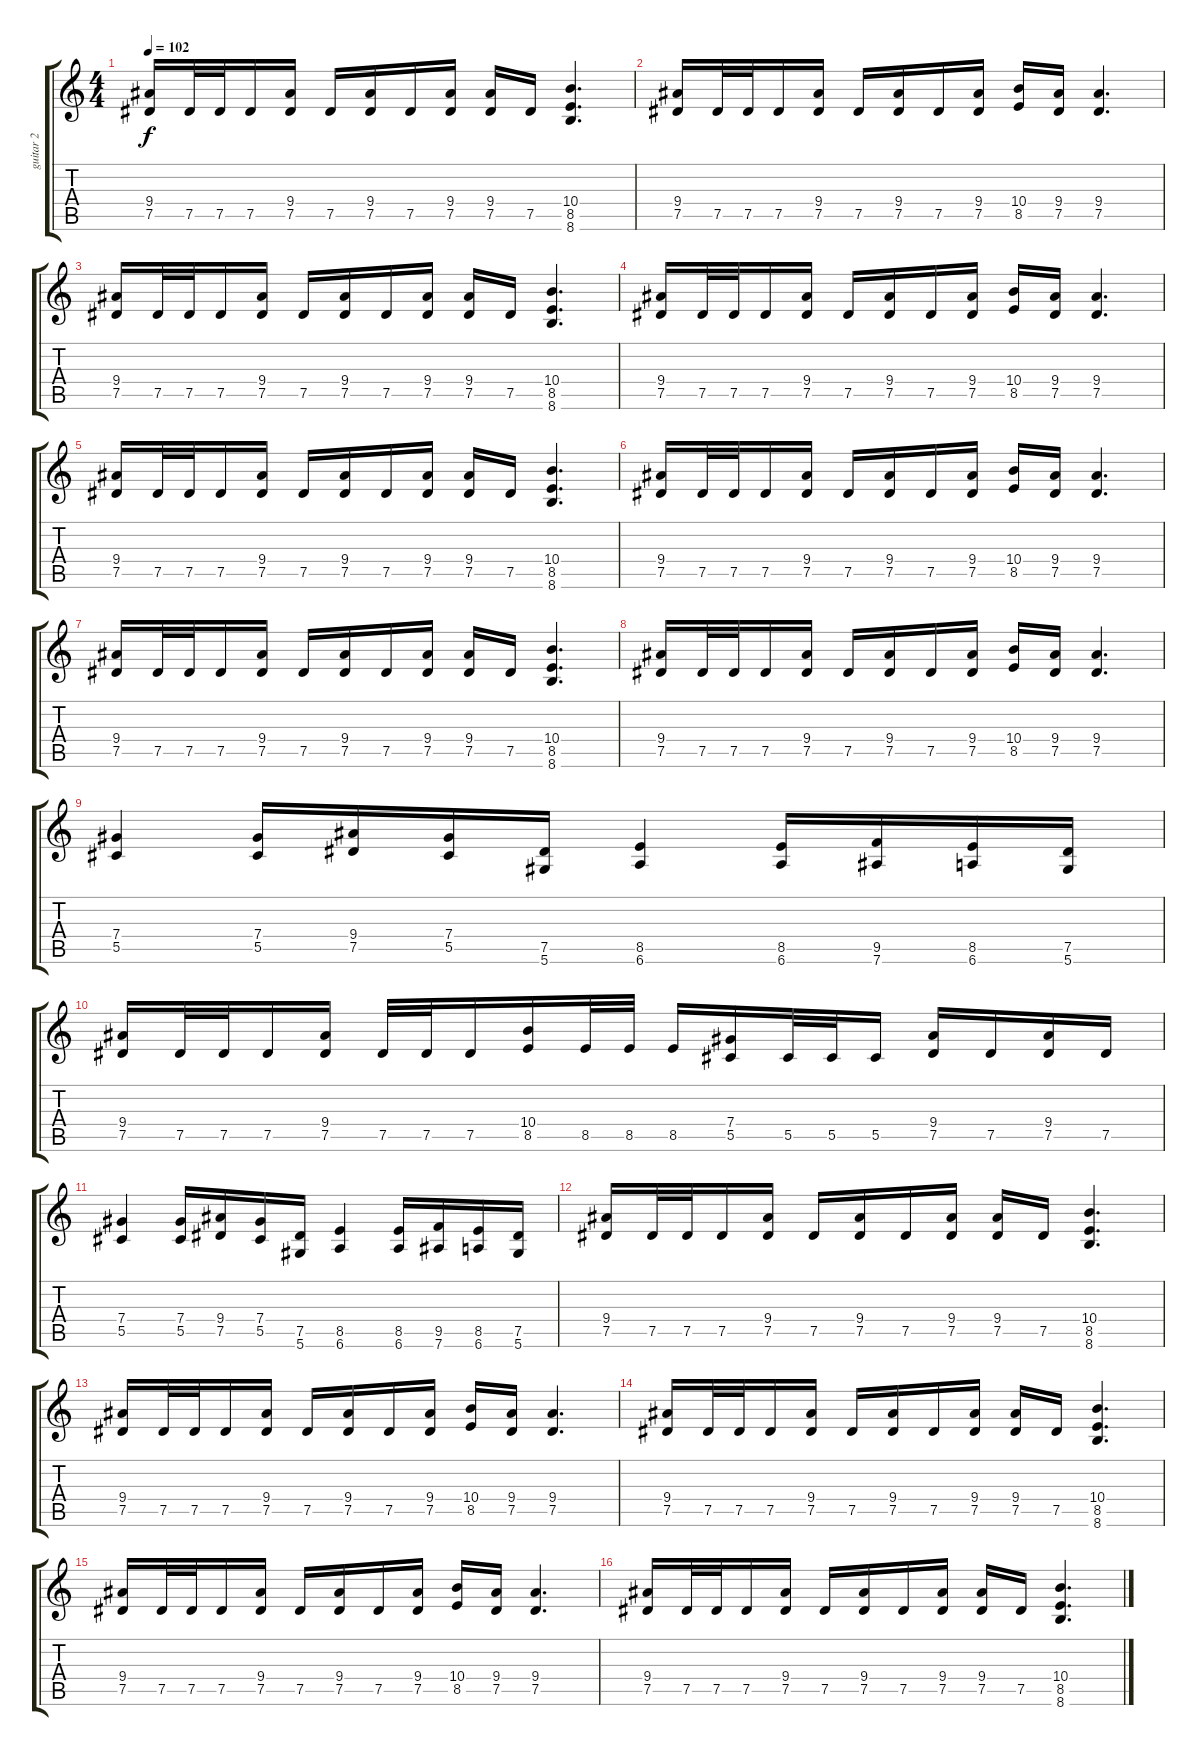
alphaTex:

\track ("guitar 2" "guitar 2") {solo instrument distortionguitar}
\staff {score tabs}
\tuning (Eb4 Bb3 Gb3 Db3 Ab2 Eb2) {hide}
\ts (4 4)
\tempo 102
\clef g2
\ks c
(9.4 7.5).16{dy f} 7.5.32 7.5.32 7.5.16 (9.4 7.5).16 7.5.16 (9.4 7.5).16 7.5.16 (9.4 7.5).16 (9.4 7.5).16 7.5.16 (10.4 8.5 8.6).4{d} |
(9.4 7.5).16 7.5.32 7.5.32 7.5.16 (9.4 7.5).16 7.5.16 (9.4 7.5).16 7.5.16 (9.4 7.5).16 (10.4 8.5).16 (9.4 7.5).16 (9.4 7.5).4{d} |
(9.4 7.5).16 7.5.32 7.5.32 7.5.16 (9.4 7.5).16 7.5.16 (9.4 7.5).16 7.5.16 (9.4 7.5).16 (9.4 7.5).16 7.5.16 (10.4 8.5 8.6).4{d} |
(9.4 7.5).16 7.5.32 7.5.32 7.5.16 (9.4 7.5).16 7.5.16 (9.4 7.5).16 7.5.16 (9.4 7.5).16 (10.4 8.5).16 (9.4 7.5).16 (9.4 7.5).4{d} |
(9.4 7.5).16 7.5.32 7.5.32 7.5.16 (9.4 7.5).16 7.5.16 (9.4 7.5).16 7.5.16 (9.4 7.5).16 (9.4 7.5).16 7.5.16 (10.4 8.5 8.6).4{d} |
(9.4 7.5).16 7.5.32 7.5.32 7.5.16 (9.4 7.5).16 7.5.16 (9.4 7.5).16 7.5.16 (9.4 7.5).16 (10.4 8.5).16 (9.4 7.5).16 (9.4 7.5).4{d} |
(9.4 7.5).16 7.5.32 7.5.32 7.5.16 (9.4 7.5).16 7.5.16 (9.4 7.5).16 7.5.16 (9.4 7.5).16 (9.4 7.5).16 7.5.16 (10.4 8.5 8.6).4{d} |
(9.4 7.5).16 7.5.32 7.5.32 7.5.16 (9.4 7.5).16 7.5.16 (9.4 7.5).16 7.5.16 (9.4 7.5).16 (10.4 8.5).16 (9.4 7.5).16 (9.4 7.5).4{d} |
(7.4 5.5).4 (7.4 5.5).16 (9.4 7.5).16 (7.4 5.5).16 (7.5 5.6).16 (8.5 6.6).4 (8.5 6.6).16 (9.5 7.6).16 (8.5 6.6).16 (7.5 5.6).16 |
(9.4 7.5).16 7.5.32 7.5.32 7.5.16 (9.4 7.5).16 7.5.32 7.5.32 7.5.16 (10.4 8.5).16 8.5.32 8.5.32 8.5.16 (7.4 5.5).16 5.5.32 5.5.32 5.5.16 (9.4 7.5).16 7.5.16 (9.4 7.5).16 7.5.16 |
(7.4 5.5).4 (7.4 5.5).16 (9.4 7.5).16 (7.4 5.5).16 (7.5 5.6).16 (8.5 6.6).4 (8.5 6.6).16 (9.5 7.6).16 (8.5 6.6).16 (7.5 5.6).16 |
(9.4 7.5).16 7.5.32 7.5.32 7.5.16 (9.4 7.5).16 7.5.16 (9.4 7.5).16 7.5.16 (9.4 7.5).16 (9.4 7.5).16 7.5.16 (10.4 8.5 8.6).4{d} |
(9.4 7.5).16 7.5.32 7.5.32 7.5.16 (9.4 7.5).16 7.5.16 (9.4 7.5).16 7.5.16 (9.4 7.5).16 (10.4 8.5).16 (9.4 7.5).16 (9.4 7.5).4{d} |
(9.4 7.5).16 7.5.32 7.5.32 7.5.16 (9.4 7.5).16 7.5.16 (9.4 7.5).16 7.5.16 (9.4 7.5).16 (9.4 7.5).16 7.5.16 (10.4 8.5 8.6).4{d} |
(9.4 7.5).16 7.5.32 7.5.32 7.5.16 (9.4 7.5).16 7.5.16 (9.4 7.5).16 7.5.16 (9.4 7.5).16 (10.4 8.5).16 (9.4 7.5).16 (9.4 7.5).4{d} |
(9.4 7.5).16 7.5.32 7.5.32 7.5.16 (9.4 7.5).16 7.5.16 (9.4 7.5).16 7.5.16 (9.4 7.5).16 (9.4 7.5).16 7.5.16 (10.4 8.5 8.6).4{d}
